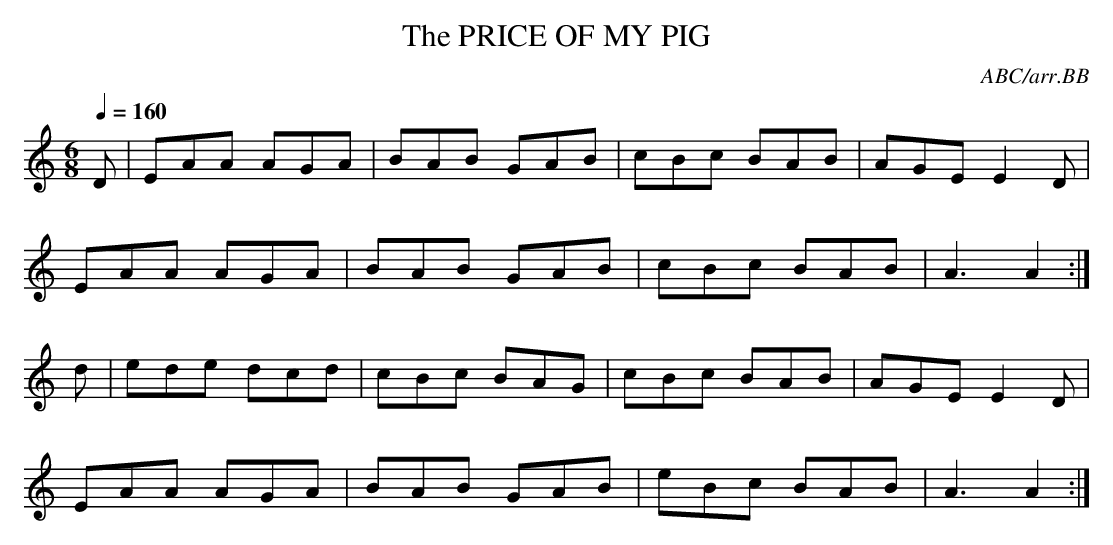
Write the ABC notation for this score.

X:1
T:PRICE OF MY PIG, The
C:ABC/arr.BB
L:1/8
Q:1/4=160
M:6/8
K:Am
D|EAA AGA|BAB GAB|cBc BAB|AGE E2D |
EAA AGA|BAB GAB|cBc BAB|A3 A2 :|
d|ede dcd|cBc BAG|cBc BAB|AGE E2D |
EAA AGA|BAB GAB|eBc BAB|A3 A2 :|
